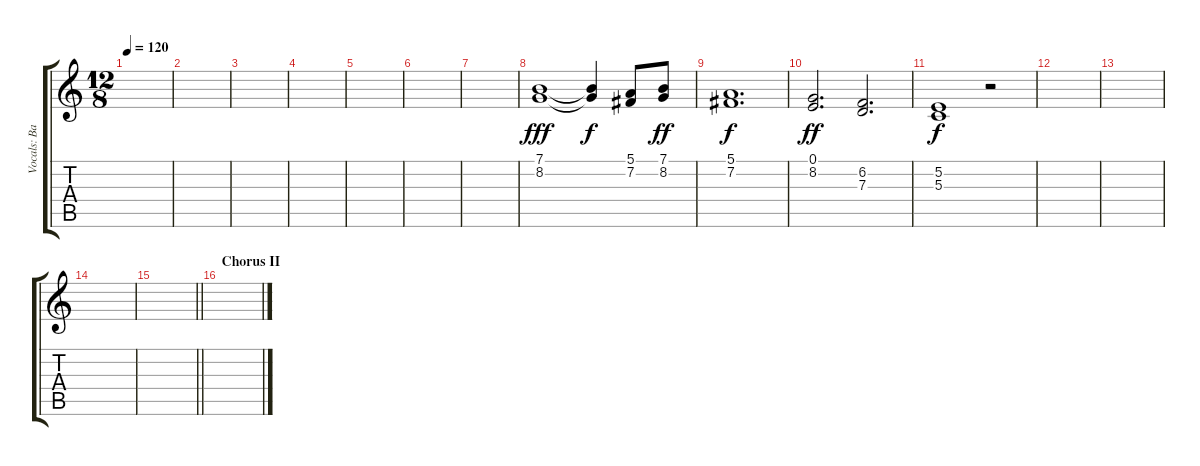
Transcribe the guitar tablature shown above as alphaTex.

\track ("Vocals: Back" "Vocals: Ba") {instrument choiraahs}
\staff {score tabs}
\tuning (E4 B3 G3 D3 A2 E2) {hide}
\ts (12 8)
\tempo 120
\clef g2
\ks c
|
|
|
|
|
|
|
(7.1 8.2).1{dy fff} (7.1{t} 8.2{t}).4{dy f} (5.1 7.2).8 (7.1 8.2).8{dy ff} |
(5.1 7.2).1{d dy f} |
(0.1 8.2).2{d dy ff} (6.2 7.3).2{d} |
(5.2 5.3).1{dy f} r.2 |
|
|
|
\barLineRight lightlight
|
\section ("" "Chorus II")
